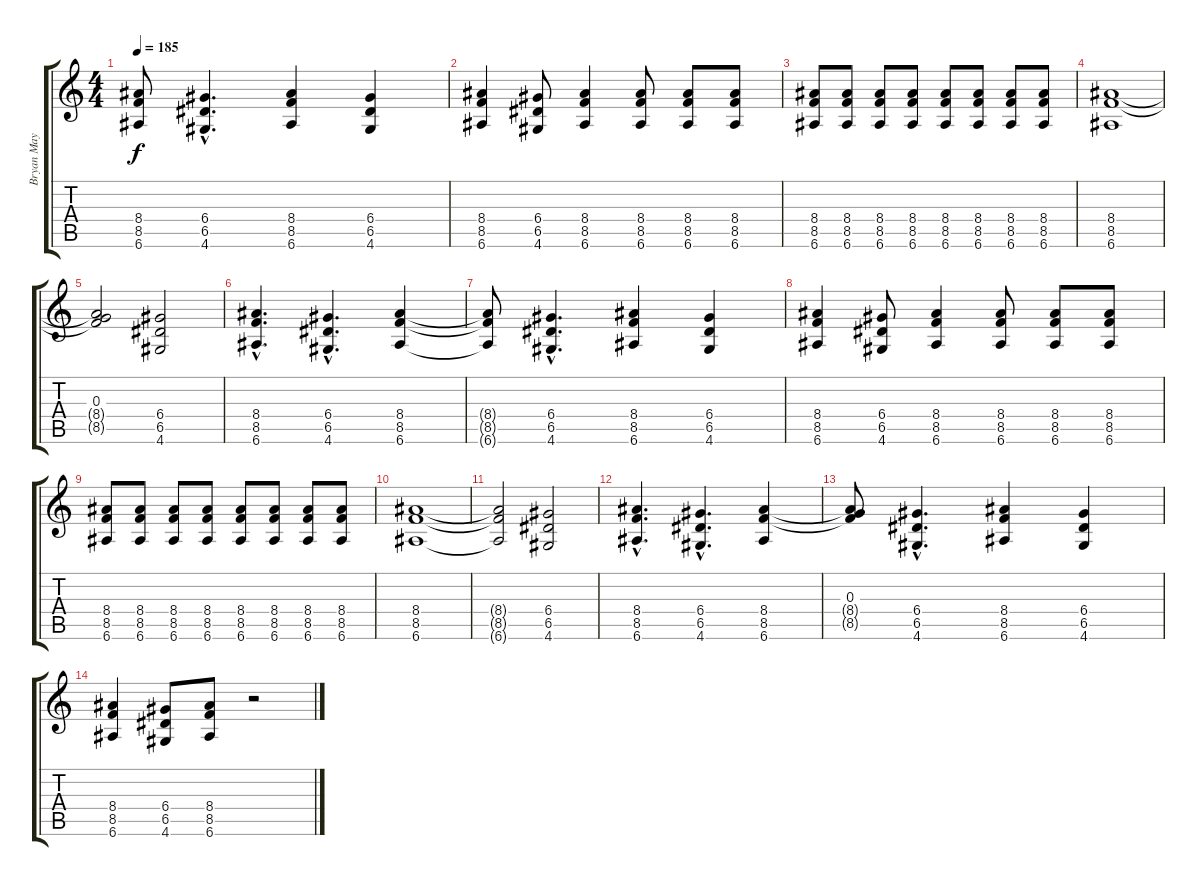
\track ("Bryan May" "Bryan May") {instrument distortionguitar}
\staff {score tabs}
\tuning (E4 B3 G3 D3 A2 E2) {hide}
\ts (4 4)
\tempo 185
\clef g2
\ks c
(8.4{t} 8.5{t} 6.6{t}).8{dy f} (6.4{hac} 6.5{hac} 4.6{hac}).4{d} (8.4 8.5 6.6).4 (6.4 6.5 4.6).4 |
(8.4 8.5 6.6).4 (6.4 6.5 4.6).8 (8.4 8.5 6.6).4 (8.4 8.5 6.6).8 (8.4 8.5 6.6).8 (8.4 8.5 6.6).8 |
(8.4 8.5 6.6).8 (8.4 8.5 6.6).8 (8.4 8.5 6.6).8 (8.4 8.5 6.6).8 (8.4 8.5 6.6).8 (8.4 8.5 6.6).8 (8.4 8.5 6.6).8 (8.4 8.5 6.6).8 |
(8.4 8.5 6.6).1 |
(0.3 8.4{t} 8.5{t}).2 (6.4 6.5 4.6).2 |
(8.4{hac} 8.5{hac} 6.6{hac}).4{d} (6.4{hac} 6.5{hac} 4.6{hac}).4{d} (8.4 8.5 6.6).4 |
(8.4{t} 8.5{t} 6.6{t}).8 (6.4{hac} 6.5{hac} 4.6{hac}).4{d} (8.4 8.5 6.6).4 (6.4 6.5 4.6).4 |
(8.4 8.5 6.6).4 (6.4 6.5 4.6).8 (8.4 8.5 6.6).4 (8.4 8.5 6.6).8 (8.4 8.5 6.6).8 (8.4 8.5 6.6).8 |
(8.4 8.5 6.6).8 (8.4 8.5 6.6).8 (8.4 8.5 6.6).8 (8.4 8.5 6.6).8 (8.4 8.5 6.6).8 (8.4 8.5 6.6).8 (8.4 8.5 6.6).8 (8.4 8.5 6.6).8 |
(8.4 8.5 6.6).1 |
(8.4{t} 8.5{t} 6.6{t}).2 (6.4 6.5 4.6).2 |
(8.4{hac} 8.5{hac} 6.6{hac}).4{d} (6.4{hac} 6.5{hac} 4.6{hac}).4{d} (8.4 8.5 6.6).4 |
(0.3 8.4{t} 8.5{t}).8 (6.4{hac} 6.5{hac} 4.6{hac}).4{d} (8.4 8.5 6.6).4 (6.4 6.5 4.6).4 |
(8.4 8.5 6.6).4 (6.4 6.5 4.6).8 (8.4 8.5 6.6).8 r.2
